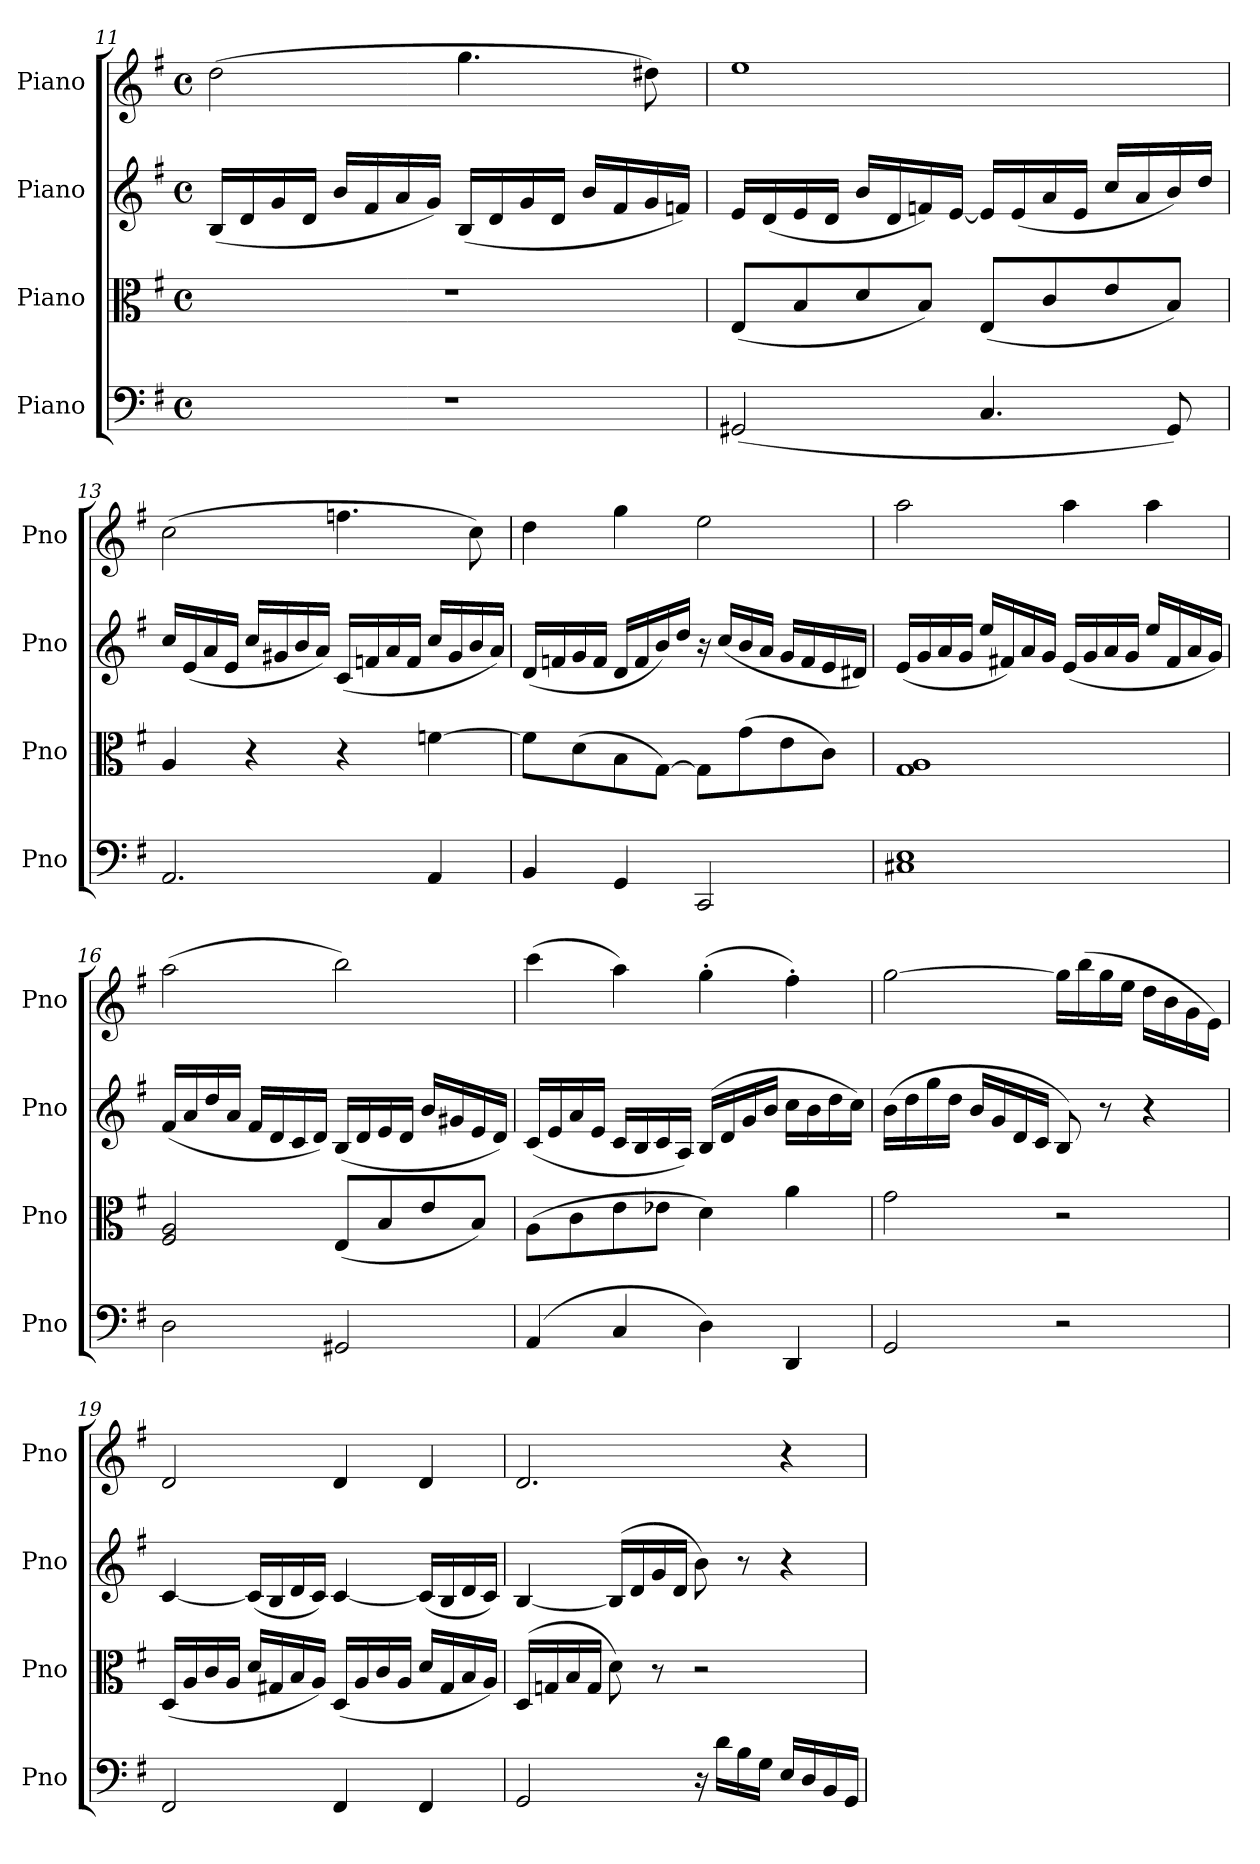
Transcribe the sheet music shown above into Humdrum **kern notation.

**kern	**kern	**kern	**kern
*part4	*part3	*part2	*part1
*staff4	*staff3	*staff2	*staff1
*I"Piano	*I"Piano	*I"Piano	*I"Piano
*I'Pno	*I'Pno	*I'Pno	*I'Pno
*clefF4	*clefC3	*clefG2	*clefG2
*k[f#]	*k[f#]	*k[f#]	*k[f#]
*M4/4	*M4/4	*M4/4	*M4/4
*met(c)	*met(c)	*met(c)	*met(c)
=11	=11	=11	=11
1r	1r	(16B/LL	(2dd\
.	.	16d/	.
.	.	16g/	.
.	.	16d/JJ	.
.	.	16b/LL	.
.	.	16f#/	.
.	.	16a/	.
.	.	16g/JJ)	.
.	.	(16B/LL	4.gg\
.	.	16d/	.
.	.	16g/	.
.	.	16d/JJ	.
.	.	16b/LL	.
.	.	16f#/	.
.	.	16g/	8dd#X\)
.	.	16fn/JJ)	.
=12	=12	=12	=12
(2GG#X/	(8E/L	16e/LL	1ee
.	.	(16d/	.
.	8B/	16e/	.
.	.	16d/JJ	.
.	8d/	16b/LL	.
.	.	16d/	.
.	8B/J)	16fn/)	.
.	.	[16e/JJ	.
4.C/	(8E/L	16e/LL]	.
.	.	(16e/	.
.	8c/	16a/	.
.	.	16e/JJ	.
.	8e/	16cc/LL	.
.	.	16a/	.
8GG#/)	8B/J)	16b/)	.
.	.	16dd/JJ	.
!!LO:LB:g=z
=13	=13	=13	=13
2.AA/	4A/	16cc/LL	(2cc\
.	.	(16e/	.
.	.	16a/	.
.	.	16e/JJ	.
.	4r	16cc/LL	.
.	.	16g#X/	.
.	.	16b/	.
.	.	16a/JJ)	.
.	4r	(16c/LL	4.ffn\
.	.	16fn/	.
.	.	16a/	.
.	.	16f/JJ	.
4AA/	[4fn\	16cc/LL	.
.	.	16g#/	.
.	.	16b/	8cc\)
.	.	16a/JJ)	.
=14	=14	=14	=14
4BB/	8f\L]	(16d/LL	4dd\
.	.	16fn/	.
.	(8d\	16g/	.
.	.	16f/JJ	.
4GG/	8B\	16d/LL	4gg\
.	.	16f/	.
.	[8G\J)	16b/)	.
.	.	16dd/JJ	.
2CC/	8G\L]	16r	2ee\
.	.	(16cc/LL	.
.	(8g\	16b/	.
.	.	16a/JJ	.
.	8e\	16g/LL	.
.	.	16f/	.
.	8c\J)	16e/	.
.	.	16d#X/JJ)	.
=15	=15	=15	=15
1C#X 1E	1G 1A	(16e/LL	2aa\
.	.	16g/	.
.	.	16a/	.
.	.	16g/JJ	.
.	.	16ee/LL	.
.	.	16f#X/)	.
.	.	16a/	.
.	.	16g/JJ	.
.	.	(16e/LL	4aa\
.	.	16g/	.
.	.	16a/	.
.	.	16g/JJ	.
.	.	16ee/LL	4aa\
.	.	16f#/	.
.	.	16a/	.
.	.	16g/JJ)	.
=16	=16	=16	=16
2D\	2F#/ 2A/	(16f#/LL	(2aa\
.	.	16a/	.
.	.	16dd/	.
.	.	16a/JJ	.
.	.	16f#/LL	.
.	.	16d/	.
.	.	16c/	.
.	.	16d/JJ)	.
2GG#X/	(8E/L	(16B/LL	2bb\)
.	.	16d/	.
.	8B/	16e/	.
.	.	16d/JJ	.
.	8e/	16b/LL	.
.	.	16g#X/	.
.	8B/J)	16e/	.
.	.	16d/JJ)	.
!!LO:LB:g=z
=17	=17	=17	=17
(4AA/	(8A\L	(16c/LL	(4ccc\
.	.	16e/	.
.	8c\	16a/	.
.	.	16e/JJ	.
4C/	8e\	16c/LL	4aa\)
.	.	16B/	.
.	8e-X\J	16c/	.
.	.	16A/JJ)	.
4D\)	4d\)	(16B/LL	(4gg'\
.	.	16d/	.
.	.	16g/	.
.	.	16b/JJ	.
4DD/	4a\	16cc\LL	4ff#'\)
.	.	16b\	.
.	.	16dd\	.
.	.	16cc\JJ)	.
=18	=18	=18	=18
2GG/	2g\	(16b\LL	[2gg\
.	.	16dd\	.
.	.	16gg\	.
.	.	16dd\JJ	.
.	.	16b/LL	.
.	.	16g/	.
.	.	16d/	.
.	.	16c/JJ	.
2r	2r	8B/)	16gg\LL]
.	.	.	(16bb\
.	.	8r	16gg\
.	.	.	16ee\JJ
.	.	4r	16dd\LL
.	.	.	16b\
.	.	.	16g\
.	.	.	16e\JJ)
=19	=19	=19	=19
2FF#/	(16D/LL	[4c/	2d/
.	16A/	.	.
.	16c/	.	.
.	16A/JJ	.	.
.	16d/LL	(16c/LL]	.
.	16G#X/	16B/	.
.	16B/	16d/	.
.	16A/JJ)	16c/JJ)	.
4FF#/	(16D/LL	[4c/	4d/
.	16A/	.	.
.	16c/	.	.
.	16A/JJ	.	.
4FF#/	16d/LL	(16c/LL]	4d/
.	16G#/	16B/	.
.	16B/	16d/	.
.	16A/JJ)	16c/JJ)	.
=20	=20	=20	=20
2GG/	(16D/LL	[4B/	2.d/
.	16Gn/	.	.
.	16B/	.	.
.	16G/JJ	.	.
.	8d\)	(16B/LL]	.
.	.	16d/	.
.	8r	16g/	.
.	.	16d/JJ	.
16r	2r	8b\)	.
16d\LL	.	.	.
16B\	.	8r	.
16G\JJ	.	.	.
16E/LL	.	4r	4r
16D/	.	.	.
16BB/	.	.	.
16GG/JJ	.	.	.
=	=	=	=
*-	*-	*-	*-
